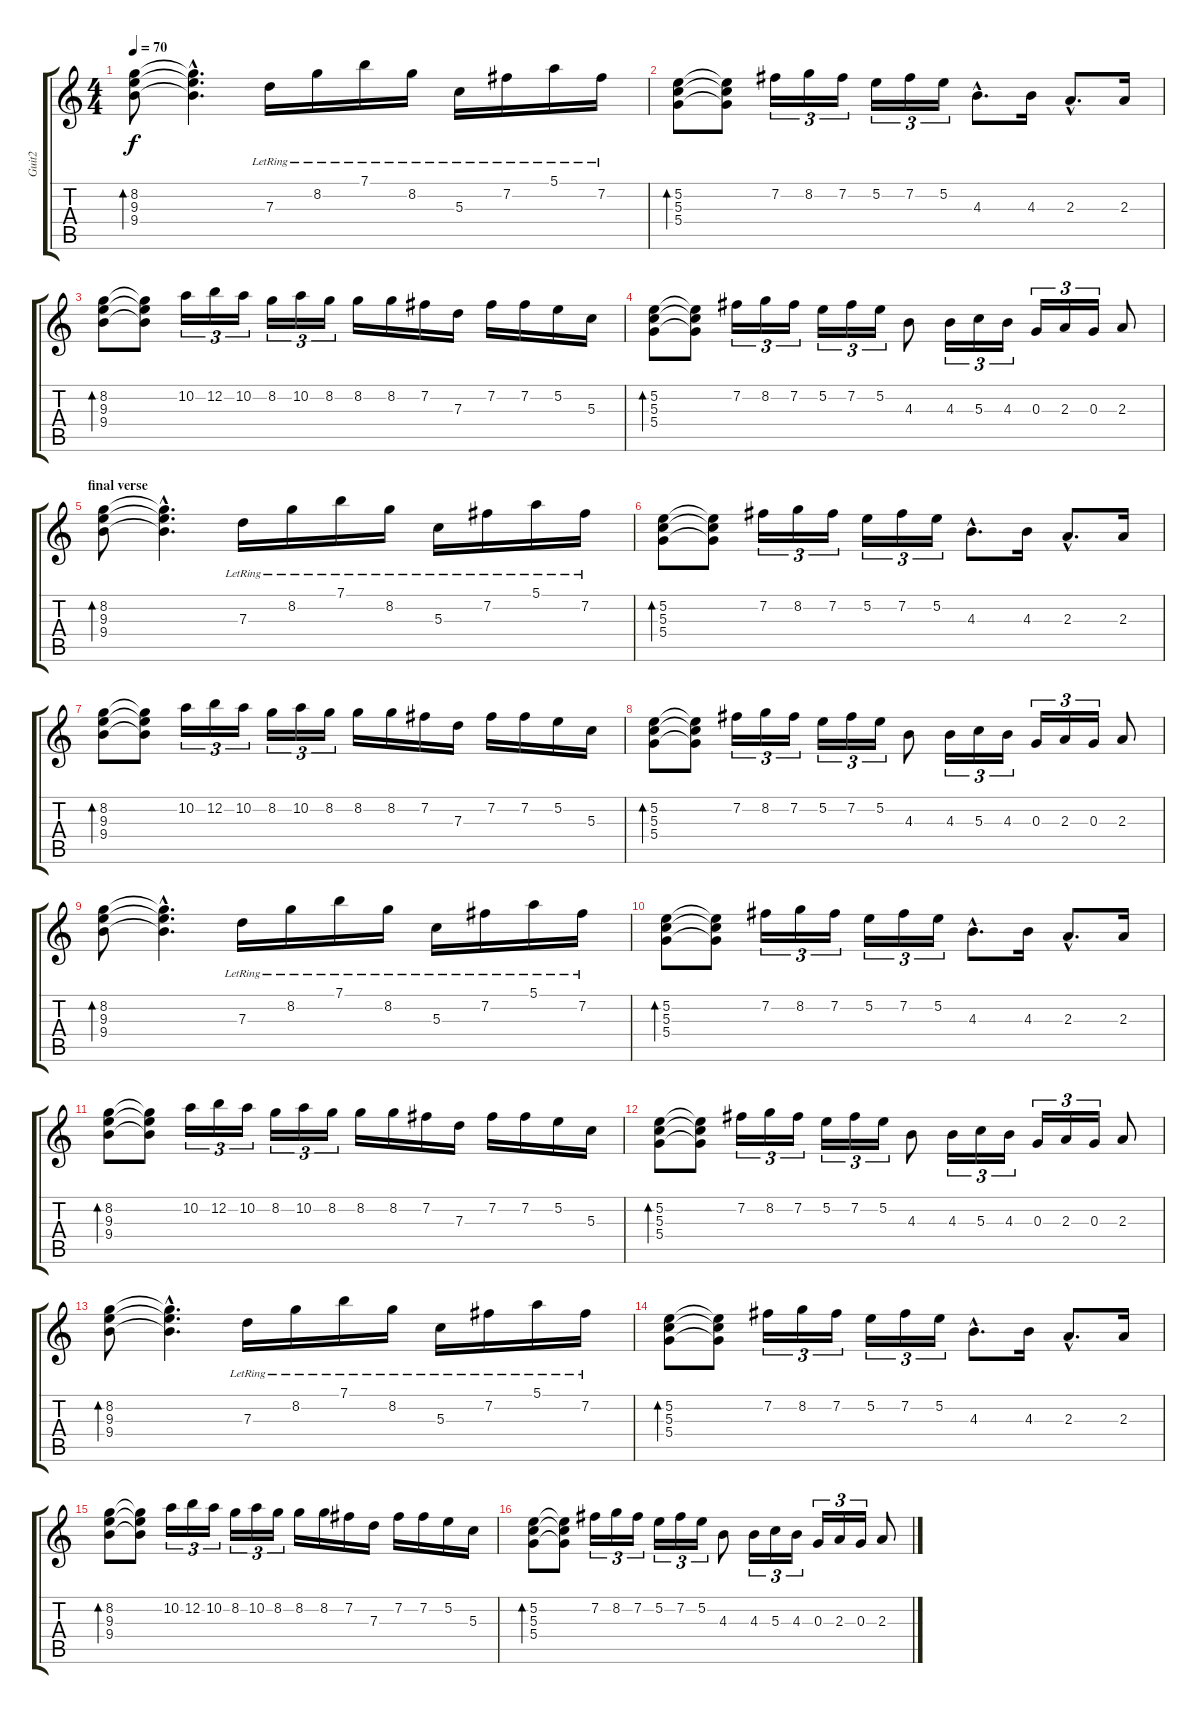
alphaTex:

\track ("Guit2" "Guit2") {instrument overdrivenguitar}
\staff {score tabs}
\tuning (E4 B3 G3 D3 A2 E2) {hide}
\ts (4 4)
\tempo 70
\clef g2
\ks c
(8.2 9.3 9.4).8{bd 480 dy f instrument electricguitarclean} (8.2{hac t} 9.3{hac t} 9.4{hac t}).4{d} 7.3{lr}.16 8.2{lr}.16 7.1{lr}.16 8.2{lr}.16 5.3{lr}.16 7.2{lr}.16 5.1{lr}.16 7.2{lr}.16 |
(5.2 5.3 5.4).8{bd 480} (5.2{t} 5.3{t} 5.4{t}).8 7.2.16{tu (3 2)} 8.2.16{tu (3 2)} 7.2.16{tu (3 2)} 5.2.16{tu (3 2)} 7.2.16{tu (3 2)} 5.2.16{tu (3 2)} 4.3{hac}.8{d} 4.3.16 2.3{hac}.8{d} 2.3.16 |
(8.2 9.3 9.4).8{bd 480 instrument electricguitarclean} (8.2{t} 9.3{t} 9.4{t}).8 10.2.16{tu (3 2)} 12.2.16{tu (3 2)} 10.2.16{tu (3 2)} 8.2.16{tu (3 2)} 10.2.16{tu (3 2)} 8.2.16{tu (3 2)} 8.2.16 8.2.16 7.2.16 7.3.16 7.2.16 7.2.16 5.2.16 5.3.16 |
(5.2 5.3 5.4).8{bd 480} (5.2{t} 5.3{t} 5.4{t}).8 7.2.16{tu (3 2)} 8.2.16{tu (3 2)} 7.2.16{tu (3 2)} 5.2.16{tu (3 2)} 7.2.16{tu (3 2)} 5.2.16{tu (3 2)} 4.3.8 4.3.16{tu (3 2)} 5.3.16{tu (3 2)} 4.3.16{tu (3 2)} 0.3.16{tu (3 2)} 2.3.16{tu (3 2)} 0.3.16{tu (3 2)} 2.3.8 |
\section ("" "final verse")
(8.2 9.3 9.4).8{bd 480 instrument electricguitarclean} (8.2{hac t} 9.3{hac t} 9.4{hac t}).4{d} 7.3{lr}.16 8.2{lr}.16 7.1{lr}.16 8.2{lr}.16 5.3{lr}.16 7.2{lr}.16 5.1{lr}.16 7.2{lr}.16 |
(5.2 5.3 5.4).8{bd 480} (5.2{t} 5.3{t} 5.4{t}).8 7.2.16{tu (3 2)} 8.2.16{tu (3 2)} 7.2.16{tu (3 2)} 5.2.16{tu (3 2)} 7.2.16{tu (3 2)} 5.2.16{tu (3 2)} 4.3{hac}.8{d} 4.3.16 2.3{hac}.8{d} 2.3.16 |
(8.2 9.3 9.4).8{bd 480 instrument electricguitarclean} (8.2{t} 9.3{t} 9.4{t}).8 10.2.16{tu (3 2)} 12.2.16{tu (3 2)} 10.2.16{tu (3 2)} 8.2.16{tu (3 2)} 10.2.16{tu (3 2)} 8.2.16{tu (3 2)} 8.2.16 8.2.16 7.2.16 7.3.16 7.2.16 7.2.16 5.2.16 5.3.16 |
(5.2 5.3 5.4).8{bd 480} (5.2{t} 5.3{t} 5.4{t}).8 7.2.16{tu (3 2)} 8.2.16{tu (3 2)} 7.2.16{tu (3 2)} 5.2.16{tu (3 2)} 7.2.16{tu (3 2)} 5.2.16{tu (3 2)} 4.3.8 4.3.16{tu (3 2)} 5.3.16{tu (3 2)} 4.3.16{tu (3 2)} 0.3.16{tu (3 2)} 2.3.16{tu (3 2)} 0.3.16{tu (3 2)} 2.3.8 |
(8.2 9.3 9.4).8{bd 480 instrument electricguitarclean} (8.2{hac t} 9.3{hac t} 9.4{hac t}).4{d} 7.3{lr}.16 8.2{lr}.16 7.1{lr}.16 8.2{lr}.16 5.3{lr}.16 7.2{lr}.16 5.1{lr}.16 7.2{lr}.16 |
(5.2 5.3 5.4).8{bd 480} (5.2{t} 5.3{t} 5.4{t}).8 7.2.16{tu (3 2)} 8.2.16{tu (3 2)} 7.2.16{tu (3 2)} 5.2.16{tu (3 2)} 7.2.16{tu (3 2)} 5.2.16{tu (3 2)} 4.3{hac}.8{d} 4.3.16 2.3{hac}.8{d} 2.3.16 |
(8.2 9.3 9.4).8{bd 480 instrument electricguitarclean} (8.2{t} 9.3{t} 9.4{t}).8 10.2.16{tu (3 2)} 12.2.16{tu (3 2)} 10.2.16{tu (3 2)} 8.2.16{tu (3 2)} 10.2.16{tu (3 2)} 8.2.16{tu (3 2)} 8.2.16 8.2.16 7.2.16 7.3.16 7.2.16 7.2.16 5.2.16 5.3.16 |
(5.2 5.3 5.4).8{bd 480} (5.2{t} 5.3{t} 5.4{t}).8 7.2.16{tu (3 2)} 8.2.16{tu (3 2)} 7.2.16{tu (3 2)} 5.2.16{tu (3 2)} 7.2.16{tu (3 2)} 5.2.16{tu (3 2)} 4.3.8 4.3.16{tu (3 2)} 5.3.16{tu (3 2)} 4.3.16{tu (3 2)} 0.3.16{tu (3 2)} 2.3.16{tu (3 2)} 0.3.16{tu (3 2)} 2.3.8 |
(8.2 9.3 9.4).8{bd 480 instrument electricguitarclean} (8.2{hac t} 9.3{hac t} 9.4{hac t}).4{d} 7.3{lr}.16 8.2{lr}.16 7.1{lr}.16 8.2{lr}.16 5.3{lr}.16 7.2{lr}.16 5.1{lr}.16 7.2{lr}.16 |
(5.2 5.3 5.4).8{bd 480} (5.2{t} 5.3{t} 5.4{t}).8 7.2.16{tu (3 2)} 8.2.16{tu (3 2)} 7.2.16{tu (3 2)} 5.2.16{tu (3 2)} 7.2.16{tu (3 2)} 5.2.16{tu (3 2)} 4.3{hac}.8{d} 4.3.16 2.3{hac}.8{d} 2.3.16 |
(8.2 9.3 9.4).8{bd 480 instrument electricguitarclean} (8.2{t} 9.3{t} 9.4{t}).8 10.2.16{tu (3 2)} 12.2.16{tu (3 2)} 10.2.16{tu (3 2)} 8.2.16{tu (3 2)} 10.2.16{tu (3 2)} 8.2.16{tu (3 2)} 8.2.16 8.2.16 7.2.16 7.3.16 7.2.16 7.2.16 5.2.16 5.3.16 |
(5.2 5.3 5.4).8{bd 480} (5.2{t} 5.3{t} 5.4{t}).8 7.2.16{tu (3 2)} 8.2.16{tu (3 2)} 7.2.16{tu (3 2)} 5.2.16{tu (3 2)} 7.2.16{tu (3 2)} 5.2.16{tu (3 2)} 4.3.8 4.3.16{tu (3 2)} 5.3.16{tu (3 2)} 4.3.16{tu (3 2)} 0.3.16{tu (3 2)} 2.3.16{tu (3 2)} 0.3.16{tu (3 2)} 2.3.8
